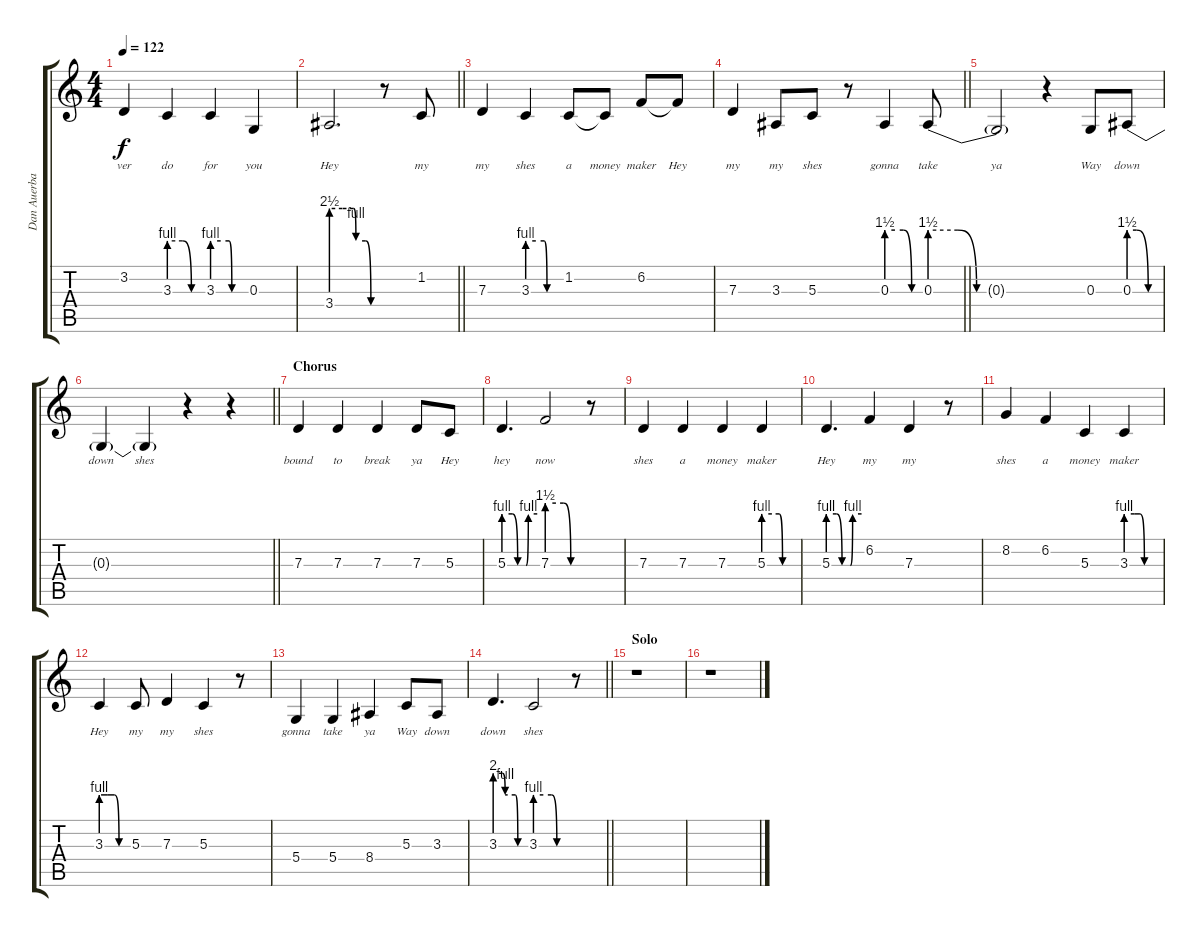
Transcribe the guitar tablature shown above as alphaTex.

\track ("Dan Auerbach" "Dan Auerba") {instrument altosax}
\staff {score tabs}
\tuning (E4 B3 G3 D3 A2 E2) {hide}
\ts (4 4)
\tempo 122
\clef g2
\ks c
3.2.4{lyrics (0 "ver") lyrics (1 "") lyrics (2 "") lyrics (3 "") lyrics (4 "") dy f} 3.3{be (custom 0 4 24 4 40 0 60 0)}.4{lyrics (0 "do") lyrics (1 "") lyrics (2 "") lyrics (3 "") lyrics (4 "")} 3.3{be (custom 0 4 15 4 30 4 35 0 60 0)}.4{lyrics (0 "for") lyrics (1 "") lyrics (2 "") lyrics (3 "") lyrics (4 "")} 0.3.4{lyrics (0 "you") lyrics (1 "") lyrics (2 "") lyrics (3 "") lyrics (4 "")} |
\barLineRight lightlight
3.4{be (custom 0 10 15 10 30 10 33 4 46 4 53 0 60 0)}.2{d lyrics (0 "Hey") lyrics (1 "") lyrics (2 "") lyrics (3 "") lyrics (4 "")} r.8 1.2.8{lyrics (0 "my") lyrics (1 "") lyrics (2 "") lyrics (3 "") lyrics (4 "")} |
7.3.4{lyrics (0 "my") lyrics (1 "") lyrics (2 "") lyrics (3 "") lyrics (4 "")} 3.3{be (custom 0 4 15 4 30 4 35 0 60 0)}.4{lyrics (0 "shes") lyrics (1 "") lyrics (2 "") lyrics (3 "") lyrics (4 "")} 1.2.8{lyrics (0 "a") lyrics (1 "") lyrics (2 "") lyrics (3 "") lyrics (4 "")} 1.2{t}.8{lyrics (0 "money") lyrics (1 "") lyrics (2 "") lyrics (3 "") lyrics (4 "")} 6.2.8{lyrics (0 "maker") lyrics (1 "") lyrics (2 "") lyrics (3 "") lyrics (4 "")} 6.2{t}.8{lyrics (0 "Hey") lyrics (1 "") lyrics (2 "") lyrics (3 "") lyrics (4 "")} |
\barLineRight lightlight
7.3.4{lyrics (0 "my") lyrics (1 "") lyrics (2 "") lyrics (3 "") lyrics (4 "")} 3.3.8{lyrics (0 "my") lyrics (1 "") lyrics (2 "") lyrics (3 "") lyrics (4 "")} 5.3.8{lyrics (0 "shes") lyrics (1 "") lyrics (2 "") lyrics (3 "") lyrics (4 "")} r.8 0.3{be (custom 0 6 15 6 30 6 45 0 60 0)}.4{lyrics (0 "gonna") lyrics (1 "") lyrics (2 "") lyrics (3 "") lyrics (4 "")} 0.3{be (custom 0 6 15 6 25 0 60 0)}.8{lyrics (0 "take") lyrics (1 "") lyrics (2 "") lyrics (3 "") lyrics (4 "")} |
0.3{t}.2{lyrics (0 "ya") lyrics (1 "") lyrics (2 "") lyrics (3 "") lyrics (4 "")} r.4 0.3.8{lyrics (0 "Way") lyrics (1 "") lyrics (2 "") lyrics (3 "") lyrics (4 "")} 0.3{be (custom 0 6 15 6 38 0 60 0)}.8{lyrics (0 "down") lyrics (1 "") lyrics (2 "") lyrics (3 "") lyrics (4 "")} |
\barLineRight lightlight
0.3{t}.4{lyrics (0 "down") lyrics (1 "") lyrics (2 "") lyrics (3 "") lyrics (4 "")} 0.3{t}.4{lyrics (0 "shes") lyrics (1 "") lyrics (2 "") lyrics (3 "") lyrics (4 "")} r.4 r.4 |
\section ("" "Chorus")
7.3.4{lyrics (0 "bound") lyrics (1 "") lyrics (2 "") lyrics (3 "") lyrics (4 "")} 7.3.4{lyrics (0 "to") lyrics (1 "") lyrics (2 "") lyrics (3 "") lyrics (4 "")} 7.3.4{lyrics (0 "break") lyrics (1 "") lyrics (2 "") lyrics (3 "") lyrics (4 "")} 7.3.8{lyrics (0 "ya") lyrics (1 "") lyrics (2 "") lyrics (3 "") lyrics (4 "")} 5.3.8{lyrics (0 "Hey") lyrics (1 "") lyrics (2 "") lyrics (3 "") lyrics (4 "")} |
5.3{be (custom 0 4 15 4 25 0 40 0 44 4 60 4)}.4{d lyrics (0 "hey") lyrics (1 "") lyrics (2 "") lyrics (3 "") lyrics (4 "")} 7.3{be (custom 0 6 15 6 28 6 40 0 60 0)}.2{lyrics (0 "now") lyrics (1 "") lyrics (2 "") lyrics (3 "") lyrics (4 "")} r.8 |
7.3.4{lyrics (0 "shes") lyrics (1 "") lyrics (2 "") lyrics (3 "") lyrics (4 "")} 7.3.4{lyrics (0 "a") lyrics (1 "") lyrics (2 "") lyrics (3 "") lyrics (4 "")} 7.3.4{lyrics (0 "money") lyrics (1 "") lyrics (2 "") lyrics (3 "") lyrics (4 "")} 5.3{be (custom 0 4 15 4 28 4 34 0 60 0)}.4{lyrics (0 "maker") lyrics (1 "") lyrics (2 "") lyrics (3 "") lyrics (4 "")} |
5.3{be (custom 0 4 15 4 25 0 40 0 44 4 60 4)}.4{d lyrics (0 "Hey") lyrics (1 "") lyrics (2 "") lyrics (3 "") lyrics (4 "")} 6.2.4{lyrics (0 "my") lyrics (1 "") lyrics (2 "") lyrics (3 "") lyrics (4 "")} 7.3.4{lyrics (0 "my") lyrics (1 "") lyrics (2 "") lyrics (3 "") lyrics (4 "")} r.8 |
8.2.4{lyrics (0 "shes") lyrics (1 "") lyrics (2 "") lyrics (3 "") lyrics (4 "")} 6.2.4{lyrics (0 "a") lyrics (1 "") lyrics (2 "") lyrics (3 "") lyrics (4 "")} 5.3.4{lyrics (0 "money") lyrics (1 "") lyrics (2 "") lyrics (3 "") lyrics (4 "")} 3.3{be (custom 0 4 15 4 25 4 33 0 60 0)}.4{lyrics (0 "maker") lyrics (1 "") lyrics (2 "") lyrics (3 "") lyrics (4 "")} |
3.3{be (custom 0 4 15 4 30 4 40 0 47 0 60 0)}.4{lyrics (0 "Hey") lyrics (1 "") lyrics (2 "") lyrics (3 "") lyrics (4 "")} 5.3.8{lyrics (0 "my") lyrics (1 "") lyrics (2 "") lyrics (3 "") lyrics (4 "")} 7.3.4{lyrics (0 "my") lyrics (1 "") lyrics (2 "") lyrics (3 "") lyrics (4 "")} 5.3.4{lyrics (0 "shes") lyrics (1 "") lyrics (2 "") lyrics (3 "") lyrics (4 "")} r.8 |
5.4.4{lyrics (0 "gonna") lyrics (1 "") lyrics (2 "") lyrics (3 "") lyrics (4 "")} 5.4.4{lyrics (0 "take") lyrics (1 "") lyrics (2 "") lyrics (3 "") lyrics (4 "")} 8.4.4{lyrics (0 "ya") lyrics (1 "") lyrics (2 "") lyrics (3 "") lyrics (4 "")} 5.3.8{lyrics (0 "Way") lyrics (1 "") lyrics (2 "") lyrics (3 "") lyrics (4 "")} 3.3.8{lyrics (0 "down") lyrics (1 "") lyrics (2 "") lyrics (3 "") lyrics (4 "")} |
\barLineRight lightlight
3.3{be (custom 0 8 15 8 20 4 25 4 40 4 45 0 60 0)}.4{d lyrics (0 "down") lyrics (1 "") lyrics (2 "") lyrics (3 "") lyrics (4 "")} 3.3{be (custom 0 4 15 4 30 4 40 0 60 0)}.2{lyrics (0 "shes") lyrics (1 "") lyrics (2 "") lyrics (3 "") lyrics (4 "")} r.8 |
\section ("" "Solo")
r.1 |
r.1
